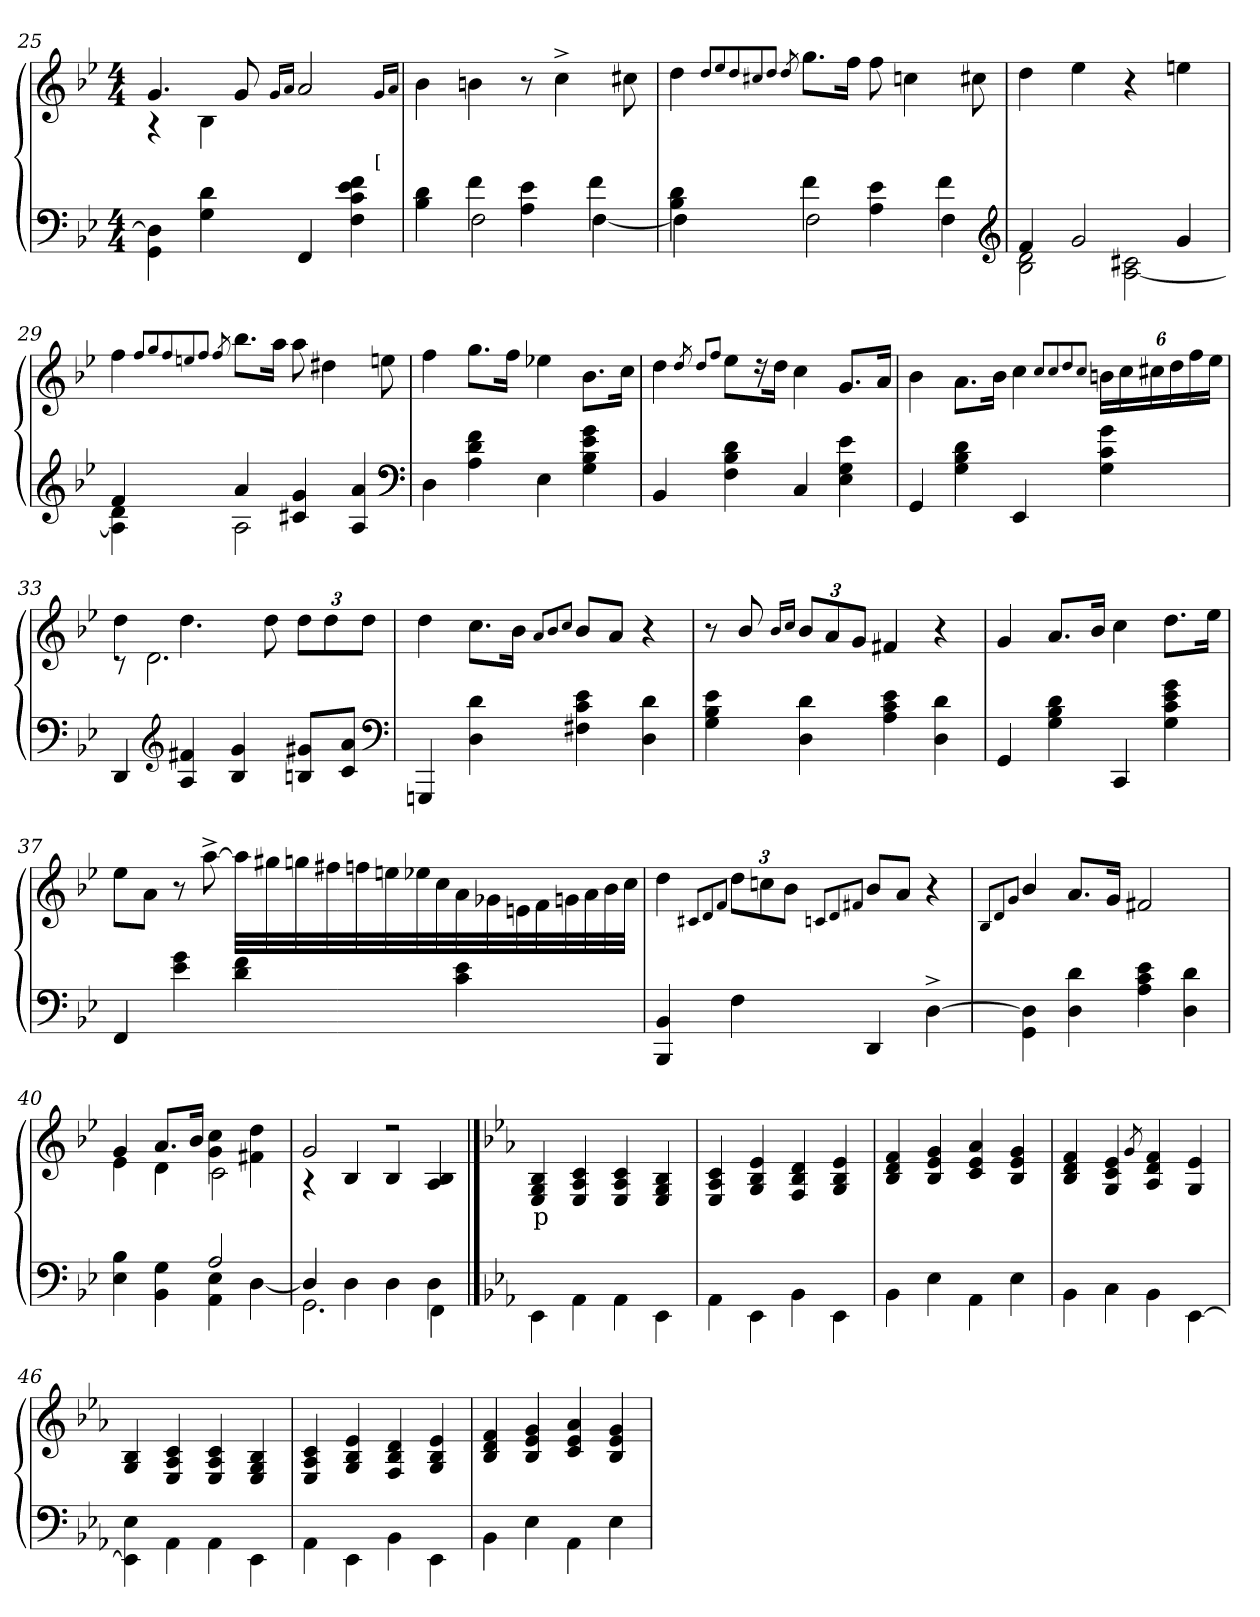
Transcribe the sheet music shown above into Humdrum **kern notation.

**kern	**kern	**text
*part2	*part1	*part1
*staff2	*staff1	*staff1
*clefF4	*clefG2	*
*k[b-e-]	*k[b-e-]	*
*M4/4	*M4/4	*
=25	=25	=25
*	*^	*
4D\] 4GG	4.g	4r	.
4d 4G	.	4B-	.
.	8g	.	.
.	16qg/LL	.	.
.	16qa/JJ	.	.
4FF	2a	2ryy	.
4f 4e- 4c 4F	.	.	.
*	*v	*v	*
.	16qg/LL	[
.	16qa/JJ	.
=26	=26	=26
*^	*	*
4d 4B-	4ryy	4b-	.
4f\	2F	4bn	.
4e-\ 4A	.	8r	.
.	.	4cc^>	.
4f\	[4F	.	.
.	.	8cc#X	.
=27	=27	=27	=27
4d\ 4B-	4F]	4dd	.
.	.	8qdd/L	.
.	.	8qee-/	.
.	.	8qdd/	.
.	.	8qcc#X/	.
.	.	8qdd/J	.
.	.	8qdd/	.
4f\	2F	8.ggL	.
.	.	16ffJk	.
4e-\ 4A	.	8ff	.
.	.	4ccn	.
4f\	4F	.	.
.	.	8cc#X	.
*clefG2	*	*	*
=28	=28	=28	=28
4f	2d 2B-	4dd	.
2g	.	4ee-	.
.	2c#X [2A	4r	.
4g	.	4een	.
=29	=29	=29	=29
4f	4d 4A]	4ff	.
.	.	8qff/L	.
.	.	8qgg/	.
.	.	8qff/	.
.	.	8qeen/	.
.	.	8qff/J	.
.	.	8qff/	.
4a	2A	8.bb-L	.
.	.	16aaJk	.
4g 4c#X	.	8aa	.
.	.	4dd#X	.
4a 4A	4ryy	.	.
.	.	8een	.
*v	*v	*	*
*clefF4	*	*
=30	=30	=30
4D	4ff	.
4f 4d 4A	8.ggL	.
.	16ffJk	.
4E-	4ee-X	.
4g 4e- 4B- 4G	8.b-L	.
.	16ccJk	.
=31	=31	=31
4BB-	4dd	.
.	8qdd/	.
.	8qdd/L	.
.	8qff/J	.
4d 4B- 4F	8ee-L	.
.	16r	.
.	16ddJk	.
4C	4cc	.
4e- 4G 4E-	8.gL	.
.	16aJk	.
=32	=32	=32
4GG	4b-	.
4d 4B- 4G	8.a\L	.
.	16b-Jk	.
4EE-	4cc	.
.	8qcc/L	.
.	8qcc/	.
.	8qdd/	.
.	8qcc/J	.
4g 4c 4G	24bnLL	.
.	24cc	.
.	24cc#X	.
.	24dd	.
.	24ff	.
.	24ee-JJ	.
=33	=33	=33
*	*^	*
4DD	4dd\	8r	.
.	.	2.d	.
*clefG2	*	*	*
4f#X 4A	4.dd\	.	.
4g 4B-	.	.	.
.	8dd\	.	.
8g#X 8BnL	12dd\L	.	.
.	12dd	.	.
8a 8cJ	.	8ryy	.
.	12ddJ	.	.
*	*v	*v	*
*clefF4	*	*
=34	=34	=34
4GGGn	4dd	.
4d 4D	8.ccL	.
.	16b-Jk	.
.	8qa/L	.
.	8qb-/	.
.	8qcc/J	.
4e- 4c 4F#X	8b-L	.
.	8aJ	.
4d 4D	4r	.
=35	=35	=35
4e- 4B- 4G	8r	.
.	8b-/	.
.	16qb-/LL	.
.	16qcc/JJ	.
4d 4D	12b-L	.
.	12a	.
.	12gJ	.
4e- 4c 4A	4f#X	.
4d 4D	4r	.
=36	=36	=36
4GG	4g	.
4d 4B- 4G	8.aL	.
.	16b-Jk	.
4CC	4cc	.
4g 4e- 4c 4G	8.ddL	.
.	16ee-Jk	.
=37	=37	=37
4FF	8ee-L	.
.	8aJ	.
4g 4e-	8r	.
.	[8aa^>	.
4f 4d	32aa\LL]	.
.	32gg#X	.
.	32ggn	.
.	32ff#X	.
.	32ffn	.
.	32een	.
.	32ee-X	.
.	32cc	.
4e- 4c	32a	.
.	32g-X	.
.	32en	.
.	32f	.
.	32gn	.
.	32a	.
.	32b-	.
.	32ccJJ	.
=38	=38	=38
4BB- 4BBB-	4dd	.
.	8qc#X/L	.
.	8qd/	.
.	8qf/J	.
4F	12ddL	.
.	12ccn	.
.	12b-J	.
.	8qcn/L	.
.	8qd/	.
.	8qf#X/J	.
4DD	8b-L	.
.	8aJ	.
[4D^>	4r	.
=39	=39	=39
.	8qB-/L	.
.	8qd/	.
.	8qg/J	.
4D\] 4GG	4b-/	.
4d 4D	8.aL	.
.	16gJk	.
4e- 4c 4A	2f#X	.
4d 4D	.	.
=40	=40	=40
*^	*^	*
2ryy	4B- 4E-	4g	4e-	.
.	4G 4BB-	8.aL	4d	.
.	.	16b-Jk	.	.
2A	4E- 4AA	4cc\ 4g	2c	.
.	[4D	4dd\ 4f#X	.	.
=41	=41	=41	=41	=41
4D]	2.GG	2g	4r	.
4D\	.	.	4B-/	.
4D\	.	2r	4B-/	.
4D\	4FF	.	4B-/ 4A	.
*v	*v	*	*	*
*	*v	*v	*
==42	==42	==42
*k[b-e-a-]	*k[b-e-a-]	*
4EE-\	4B- 4G 4E-	p
4AA-\	4c 4A- 4E-	.
4AA-\	4c 4A- 4E-	.
4EE-\	4B- 4G 4E-	.
=43	=43	=43
4AA-\	4c 4A- 4E-	.
4EE-\	4e- 4B- 4G	.
4BB-\	4d 4B- 4F	.
4EE-\	4e- 4B- 4G	.
=44	=44	=44
4BB-\	4f 4d 4B-	.
4E-\	4g 4e- 4B-	.
4AA-\	4a- 4e- 4c	.
4E-\	4g 4e- 4B-	.
=45	=45	=45
4BB-\	4f 4d 4B-	.
4C\	4e- 4c 4G	.
.	8qg/	.
4BB-\	4f 4d 4A-	.
[4EE-\	4e- 4G	.
=46	=46	=46
4E-\ 4EE-]	4B- 4G	.
4AA-\	4c 4A- 4E-	.
4AA-\	4c 4A- 4E-	.
4EE-\	4B- 4G 4E-	.
=47	=47	=47
4AA-\	4c 4A- 4E-	.
4EE-\	4e- 4B- 4G	.
4BB-\	4d 4B- 4F	.
4EE-\	4e- 4B- 4G	.
=48	=48	=48
4BB-\	4f 4d 4B-	.
4E-\	4g 4e- 4B-	.
4AA-\	4a- 4e- 4c	.
4E-\	4g 4e- 4B-	.
=	=	=
*-	*-	*-
